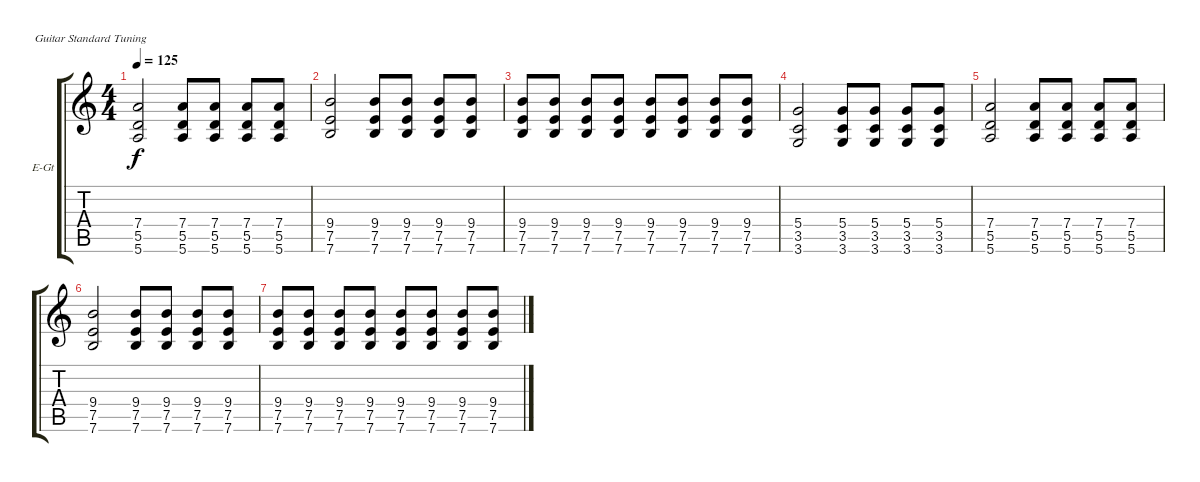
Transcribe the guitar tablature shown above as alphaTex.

\defaultSystemsLayout 4
\bracketExtendMode groupsimilarinstruments
\firstSystemTrackNameOrientation horizontal
\otherSystemsTrackNameOrientation horizontal
\track ("harmonic guitar" "E-Gt") {instrument distortionguitar}
\staff {score tabs}
\tuning (E4 B3 G3 D3 A2 E2)
\ts (4 4)
\tempo 125
\clef g2
\scale
0.333333
\ks c
(5.6 5.5 7.4).2{dy f} (7.4 5.5 5.6).8 (5.6 5.5 7.4).8 (7.4 5.5 5.6).8 (5.6 5.5 7.4).8 |
\scale
0.333333 (7.6 7.5 9.4).2 (9.4 7.5 7.6).8 (9.4 7.5 7.6).8 (7.6 7.5 9.4).8 (9.4 7.5 7.6).8 |
\scale
0.333333 (9.4 7.5 7.6).8 (7.6 7.5 9.4).8 (9.4 7.5 7.6).8 (7.6 7.5 9.4).8 (9.4 7.5 7.6).8 (7.6 7.5 9.4).8 (9.4 7.5 7.6).8 (9.4 7.5 7.6).8 |
\scale
0.333333 (3.6 3.5 5.4).2 (3.6 3.5 5.4).8 (5.4 3.5 3.6).8 (3.6 3.5 5.4).8 (3.6 3.5 5.4).8 |
\scale
0.333333 (5.6 5.5 7.4).2 (7.4 5.5 5.6).8 (5.6 5.5 7.4).8 (7.4 5.5 5.6).8 (5.6 5.5 7.4).8 |
\scale
0.333333 (7.6 7.5 9.4).2 (9.4 7.5 7.6).8 (9.4 7.5 7.6).8 (7.6 7.5 9.4).8 (9.4 7.5 7.6).8 |
\scale
0.333333 (9.4 7.5 7.6).8 (7.6 7.5 9.4).8 (9.4 7.5 7.6).8 (7.6 7.5 9.4).8 (9.4 7.5 7.6).8 (7.6 7.5 9.4).8 (9.4 7.5 7.6).8 (9.4 7.5 7.6).8 |
\scale
0.333333 |
\scale
0.333333 |
\scale
0.333333 |
\scale
0.333333 |
\scale
0.333333 |
\scale
0.333333 |
\scale
0.333333 |
\scale
0.333333 |
\scale
0.333333
